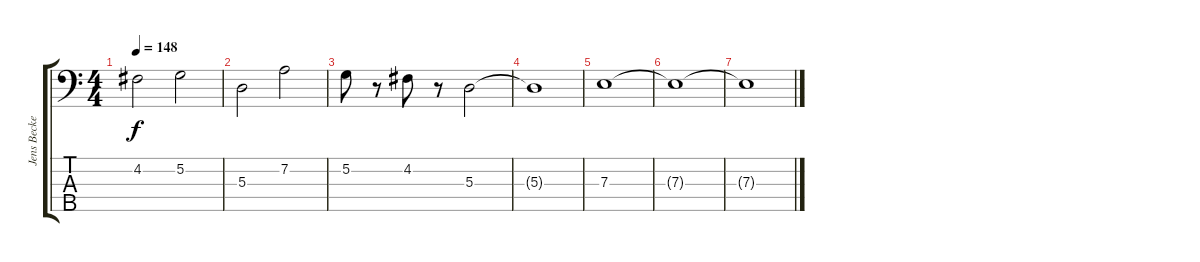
\track ("Jens Becker" "Jens Becke") {instrument electricbassfinger}
\staff {score tabs}
\tuning (G2 D2 A1 E1 B0) {hide}
\ts (4 4)
\tempo 148
\clef f4
\ks c
4.2.2{dy f} 5.2.2 |
5.3.2 7.2.2 |
5.2.8 r.8 4.2.8 r.8 5.3.2 |
5.3{t}.1 |
7.3.1 |
7.3{t}.1 |
7.3{t}.1
